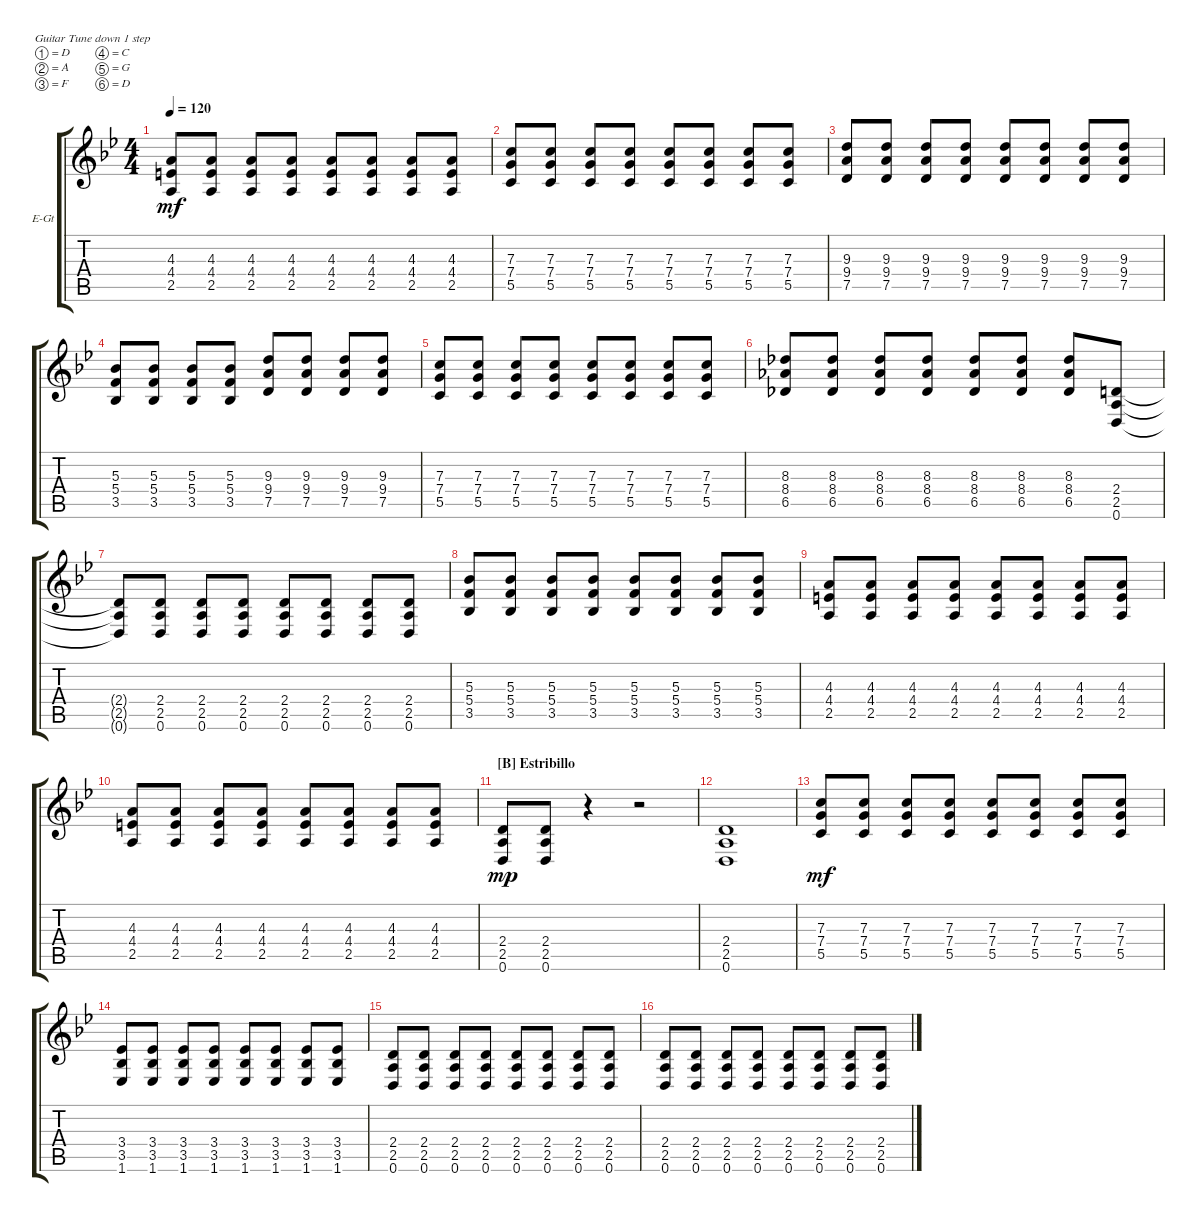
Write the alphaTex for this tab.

\bracketExtendMode groupsimilarinstruments
\firstSystemTrackNameOrientation horizontal
\otherSystemsTrackNameOrientation horizontal
\track ("Guitar 2 Ghoul" "E-Gt") {instrument distortionguitar}
\staff {score tabs}
\tuning (D4 A3 F3 C3 G2 D2)
\ts (4 4)
\tempo 120
\clef g2
\ks bb
(2.5 4.4 4.3).8{dy mf} (4.3 4.4 2.5).8 (4.3 4.4 2.5).8 (4.3 4.4 2.5).8 (4.3 4.4 2.5).8 (4.3 4.4 2.5).8 (4.3 4.4 2.5).8 (4.3 4.4 2.5).8 |
(5.5 7.4 7.3).8 (5.5 7.4 7.3).8 (5.5 7.4 7.3).8 (5.5 7.4 7.3).8 (5.5 7.4 7.3).8 (5.5 7.4 7.3).8 (5.5 7.4 7.3).8 (5.5 7.4 7.3).8 |
(7.5 9.4 9.3).8 (7.5 9.4 9.3).8 (7.5 9.4 9.3).8 (7.5 9.4 9.3).8 (7.5 9.4 9.3).8 (7.5 9.4 9.3).8 (7.5 9.4 9.3).8 (7.5 9.4 9.3).8 |
(3.5 5.4 5.3).8 (5.3 5.4 3.5).8 (5.3 5.4 3.5).8 (5.3 5.4 3.5).8 (7.5 9.4 9.3).8 (7.5 9.4 9.3).8 (7.5 9.4 9.3).8 (7.5 9.4 9.3).8 |
(5.5 7.4 7.3).8 (5.5 7.4 7.3).8 (5.5 7.4 7.3).8 (5.5 7.4 7.3).8 (5.5 7.4 7.3).8 (5.5 7.4 7.3).8 (5.5 7.4 7.3).8 (5.5 7.4 7.3).8 |
(6.5 8.4 8.3).8 (6.5 8.4 8.3).8 (6.5 8.4 8.3).8 (6.5 8.4 8.3).8 (6.5 8.4 8.3).8 (6.5 8.4 8.3).8 (6.5 8.4 8.3).8 (2.5 2.4 0.6).8 |
(2.4{t} 2.5{t} 0.6{t}).8 (0.6 2.5 2.4).8 (0.6 2.5 2.4).8 (0.6 2.5 2.4).8 (0.6 2.5 2.4).8 (0.6 2.5 2.4).8 (0.6 2.5 2.4).8 (0.6 2.5 2.4).8 |
(3.5 5.4 5.3).8 (5.3 5.4 3.5).8 (5.3 5.4 3.5).8 (5.3 5.4 3.5).8 (5.3 5.4 3.5).8 (5.3 5.4 3.5).8 (5.3 5.4 3.5).8 (5.3 5.4 3.5).8 |
(2.5 4.4 4.3).8 (4.3 4.4 2.5).8 (4.3 4.4 2.5).8 (4.3 4.4 2.5).8 (4.3 4.4 2.5).8 (4.3 4.4 2.5).8 (4.3 4.4 2.5).8 (4.3 4.4 2.5).8 |
(2.5 4.4 4.3).8 (4.3 4.4 2.5).8 (4.3 4.4 2.5).8 (4.3 4.4 2.5).8 (4.3 4.4 2.5).8 (4.3 4.4 2.5).8 (4.3 4.4 2.5).8 (4.3 4.4 2.5).8 |
\section ("B" "Estribillo")
(0.6 2.5 2.4).8{dy mp} (2.4 2.5 0.6).8 r.4 r.2 |
(0.6 2.5 2.4).1 |
(5.5 7.4 7.3).8{dy mf} (5.5 7.4 7.3).8 (5.5 7.4 7.3).8 (5.5 7.4 7.3).8 (5.5 7.4 7.3).8 (5.5 7.4 7.3).8 (5.5 7.4 7.3).8 (5.5 7.4 7.3).8 |
(1.6 3.5 3.4).8 (1.6 3.5 3.4).8 (1.6 3.5 3.4).8 (1.6 3.5 3.4).8 (1.6 3.5 3.4).8 (1.6 3.5 3.4).8 (1.6 3.5 3.4).8 (1.6 3.5 3.4).8 |
(0.6 2.5 2.4).8 (0.6 2.5 2.4).8 (0.6 2.5 2.4).8 (0.6 2.5 2.4).8 (0.6 2.5 2.4).8 (0.6 2.5 2.4).8 (0.6 2.5 2.4).8 (0.6 2.5 2.4).8 |
(0.6 2.5 2.4).8 (0.6 2.5 2.4).8 (0.6 2.5 2.4).8 (0.6 2.5 2.4).8 (0.6 2.5 2.4).8 (0.6 2.5 2.4).8 (0.6 2.5 2.4).8 (0.6 2.5 2.4).8
